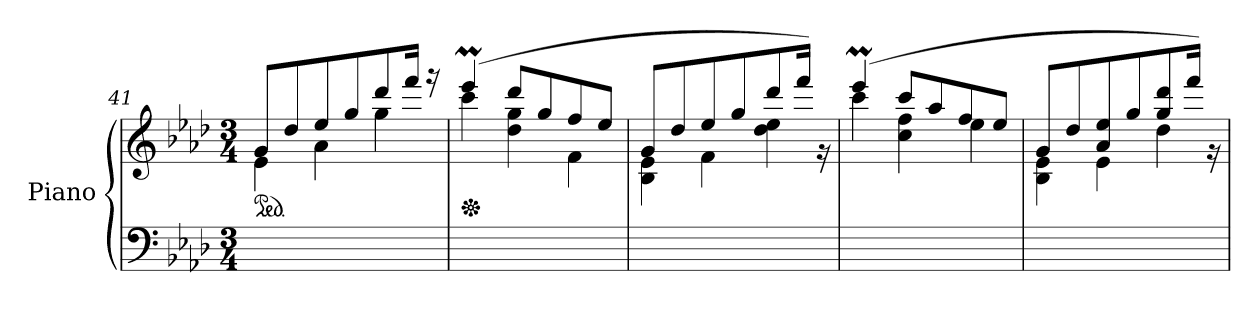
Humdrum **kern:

**kern	**kern
*part1	*part1
*staff2	*staff1
*I"Piano	*
*I'Pno.	*
*clefF4	*clefG2
*k[b-e-a-d-]	*k[b-e-a-d-]
*M3/4	*M3/4
=41	=41
*	*^
*	*ped	*
2.ryy	8g/L	4e-\
.	8dd-/	.
.	8ee-/	4a-\
.	8gg/	.
.	8ddd-/	4gg\
.	16fff/Jk	.
.	16r	.
=42	=42	=42
*	*Xped	*
2.ryy	(>4eee-M/	4ccc\
.	8ddd-/L	4dd-\ 4gg\
.	8gg/	.
.	8ff/	4f\
.	8ee-/J	.
=43	=43	=43
2.ryy	4B-\ 4e-\	8g/L
.	.	8dd-/
.	4f\	8ee-/
.	.	8gg/
.	4dd-\ 4ee-\	8ddd-/
.	.	16fff/Jk)
.	.	16r
=44	=44	=44
2.ryy	(>4eee-M/	4ccc\
.	8ccc/L	4cc\ 4ff\
.	8aa-/	.
.	8ff/	4ee-\
.	8ee-/J	.
!!LO:LB:g=z	!!
=45	=45	=45
2.ryy	4B-\ 4e-\	8g/L
.	.	8dd-/
.	4e-\	8a-/ 8ee-/
.	.	8gg/
.	4dd-\	8gg/ 8ddd-/
.	.	16fff/Jk)
.	.	16r
*	*v	*v
=	=
*-	*-
